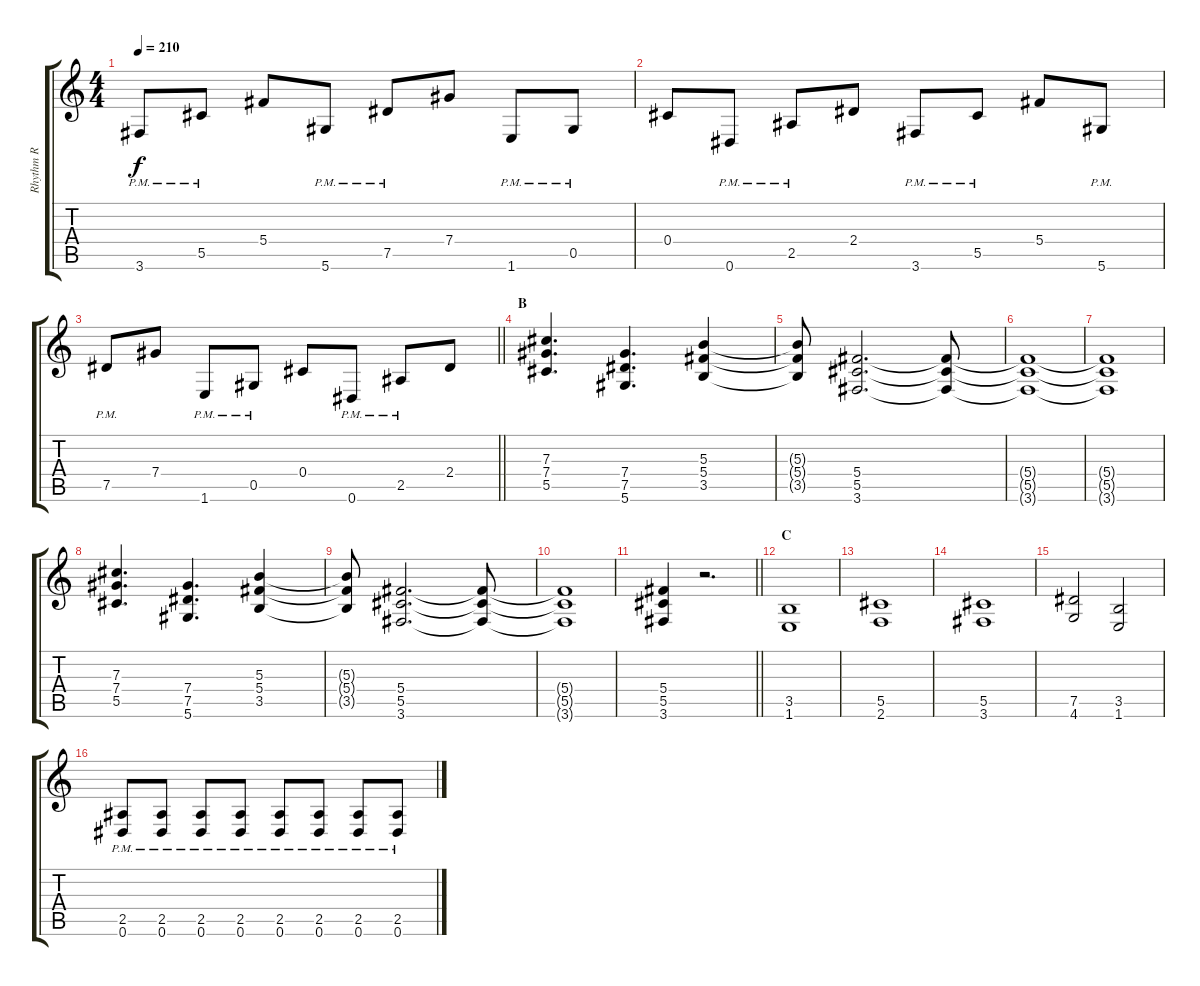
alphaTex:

\track ("Rhythm R" "Rhythm R") {instrument overdrivenguitar}
\staff {score tabs}
\tuning (Eb4 Bb3 Gb3 Db3 Ab2 Eb2) {hide}
\ts (4 4)
\tempo 210
\clef g2
\ks c
3.6{pm}.8{dy f} 5.5{pm}.8 5.4.8 5.6{pm}.8 7.5{pm}.8 7.4.8 1.6{pm}.8 0.5{pm}.8 |
0.4.8 0.6{pm}.8 2.5{pm}.8 2.4.8 3.6{pm}.8 5.5{pm}.8 5.4.8 5.6{pm}.8 |
\barLineRight lightlight
7.5{pm}.8 7.4.8 1.6{pm}.8 0.5{pm}.8 0.4.8 0.6{pm}.8 2.5{pm}.8 2.4.8 |
\section ("" "B")
(7.3 7.4 5.5).4{d} (7.4 7.5 5.6).4{d} (5.3 5.4 3.5).4 |
(5.3{t} 5.4{t} 3.5{t}).8 (5.4 5.5 3.6).2{d} (5.4{t} 5.5{t} 3.6{t}).8 |
(5.4{t} 5.5{t} 3.6{t}).1 |
(5.4{t} 5.5{t} 3.6{t}).1 |
(7.3 7.4 5.5).4{d} (7.4 7.5 5.6).4{d} (5.3 5.4 3.5).4 |
(5.3{t} 5.4{t} 3.5{t}).8 (5.4 5.5 3.6).2{d} (5.4{t} 5.5{t} 3.6{t}).8 |
(5.4{t} 5.5{t} 3.6{t}).1 |
\barLineRight lightlight
(5.4 5.5 3.6).4 r.2{d} |
\section ("" "C")
(3.5 1.6).1 |
(5.5 2.6).1 |
(5.5 3.6).1 |
(7.5 4.6).2 (3.5 1.6).2 |
(2.5{pm} 0.6{pm}).8 (2.5{pm} 0.6{pm}).8 (2.5{pm} 0.6{pm}).8 (2.5{pm} 0.6{pm}).8 (2.5{pm} 0.6{pm}).8 (2.5{pm} 0.6{pm}).8 (2.5{pm} 0.6{pm}).8 (2.5{pm} 0.6{pm}).8
